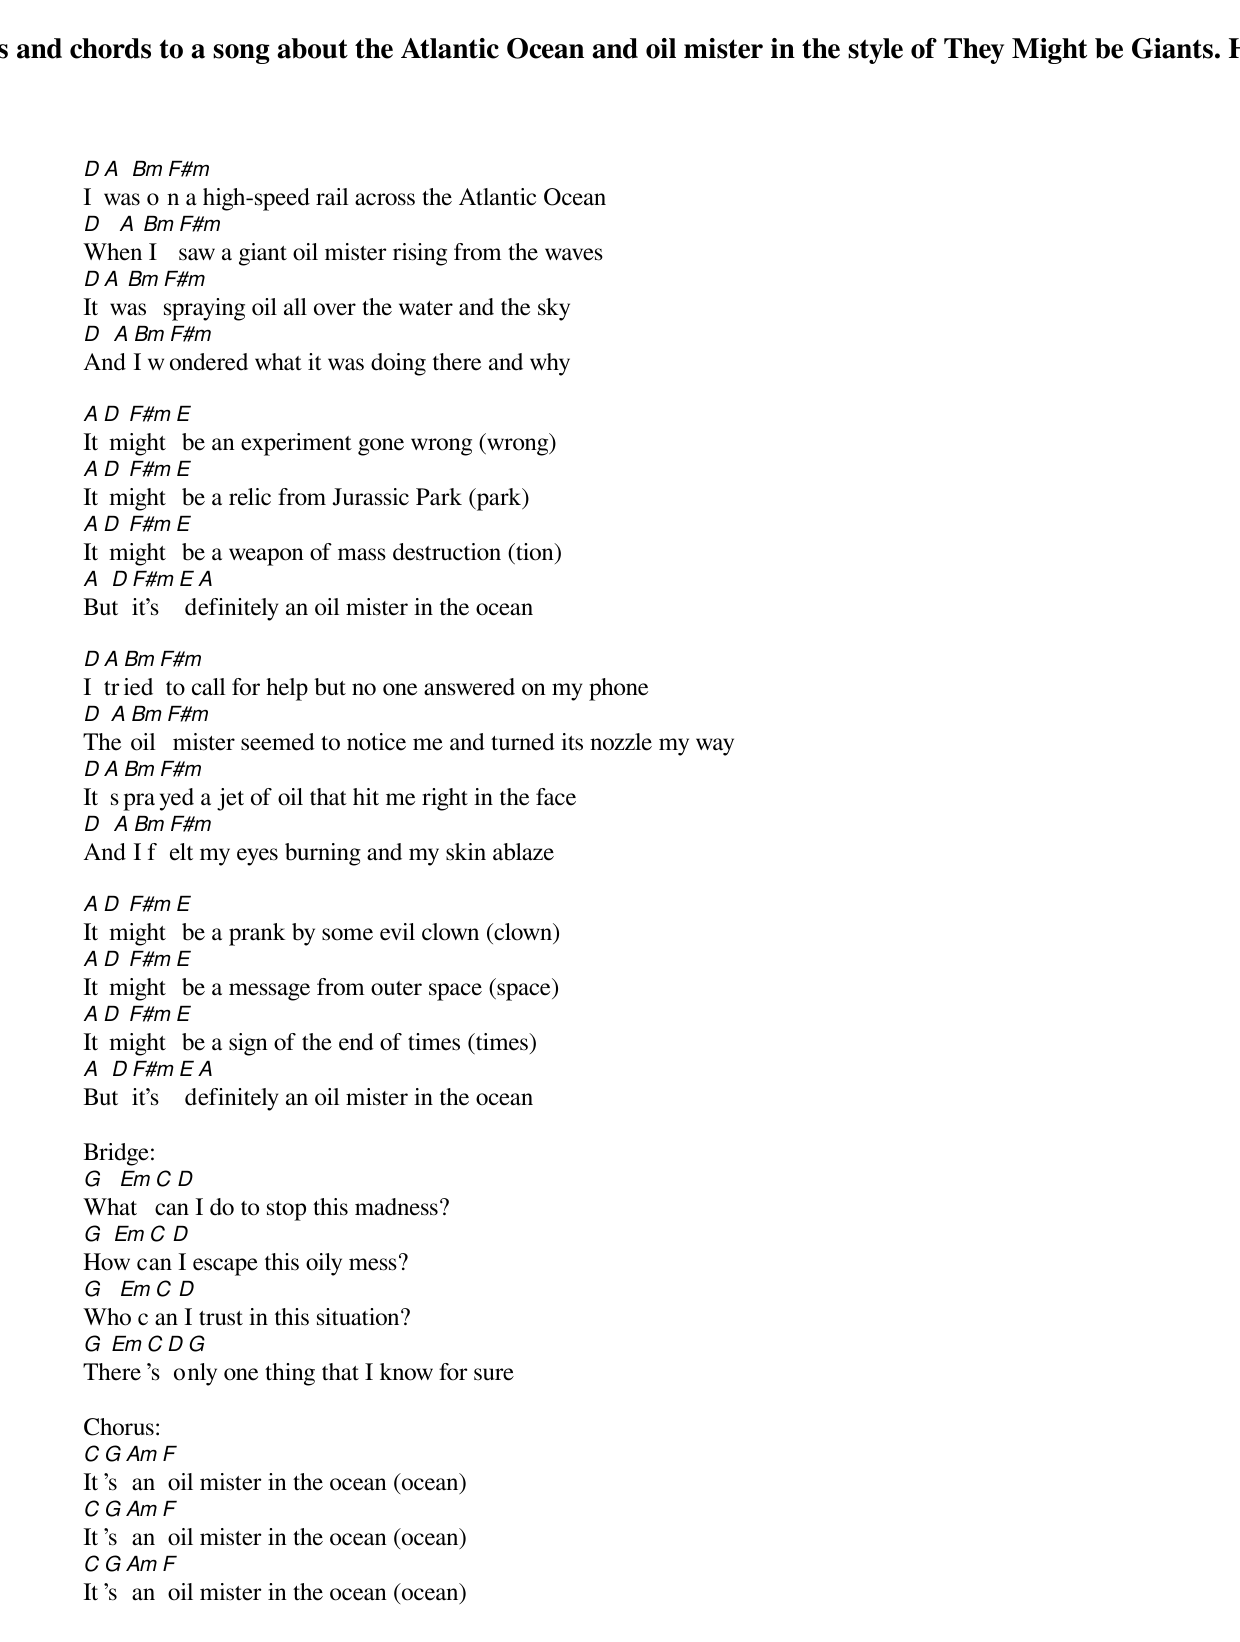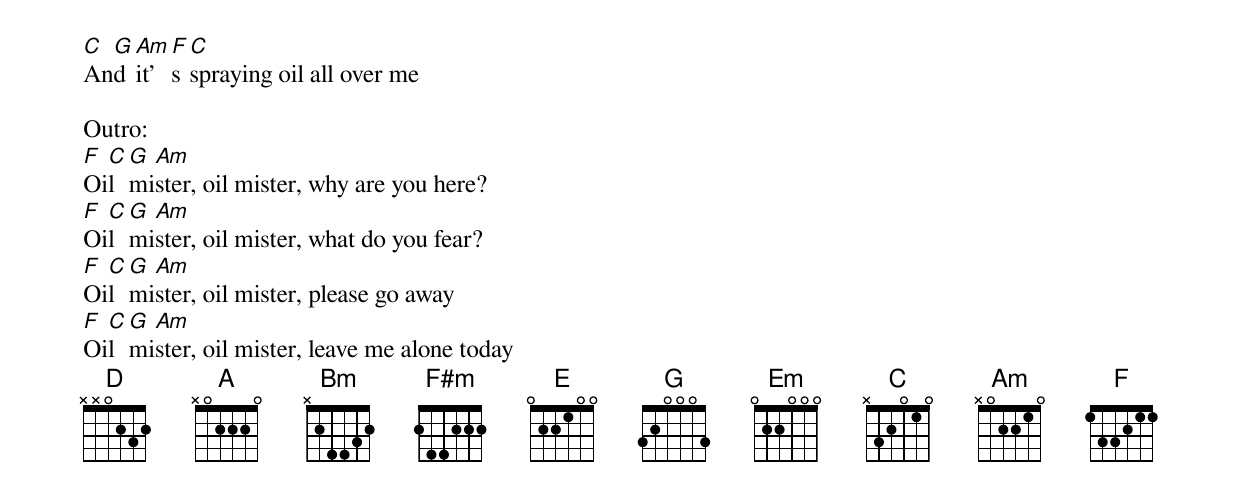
Sure, I can try to write lyrics and chords to a song about the Atlantic Ocean and oil mister in the style of They Might be Giants. Here is what I came up with:

D A Bm F#m
I was on a high-speed rail across the Atlantic Ocean
D A Bm F#m
When I saw a giant oil mister rising from the waves
D A Bm F#m
It was spraying oil all over the water and the sky
D A Bm F#m
And I wondered what it was doing there and why

A D F#m E
It might be an experiment gone wrong (wrong)
A D F#m E
It might be a relic from Jurassic Park (park)
A D F#m E
It might be a weapon of mass destruction (tion)
A D F#m E A
But it's definitely an oil mister in the ocean

D A Bm F#m
I tried to call for help but no one answered on my phone
D A Bm F#m
The oil mister seemed to notice me and turned its nozzle my way
D A Bm F#m
It sprayed a jet of oil that hit me right in the face
D A Bm F#m
And I felt my eyes burning and my skin ablaze

A D F#m E
It might be a prank by some evil clown (clown)
A D F#m E
It might be a message from outer space (space)
A D F#m E
It might be a sign of the end of times (times)
A D F#m E A
But it's definitely an oil mister in the ocean

Bridge:
G Em C D
What can I do to stop this madness?
G Em C D
How can I escape this oily mess?
G Em C D
Who can I trust in this situation?
G Em C D G
There's only one thing that I know for sure

Chorus:
C G Am F
It's an oil mister in the ocean (ocean)
C G Am F
It's an oil mister in the ocean (ocean)
C G Am F
It's an oil mister in the ocean (ocean)
C G Am F C
And it's spraying oil all over me

Outro:
F C G Am
Oil mister, oil mister, why are you here?
F C G Am
Oil mister, oil mister, what do you fear?
F C G Am
Oil mister, oil mister, please go away
F C G Am
Oil mister, oil mister, leave me alone today
